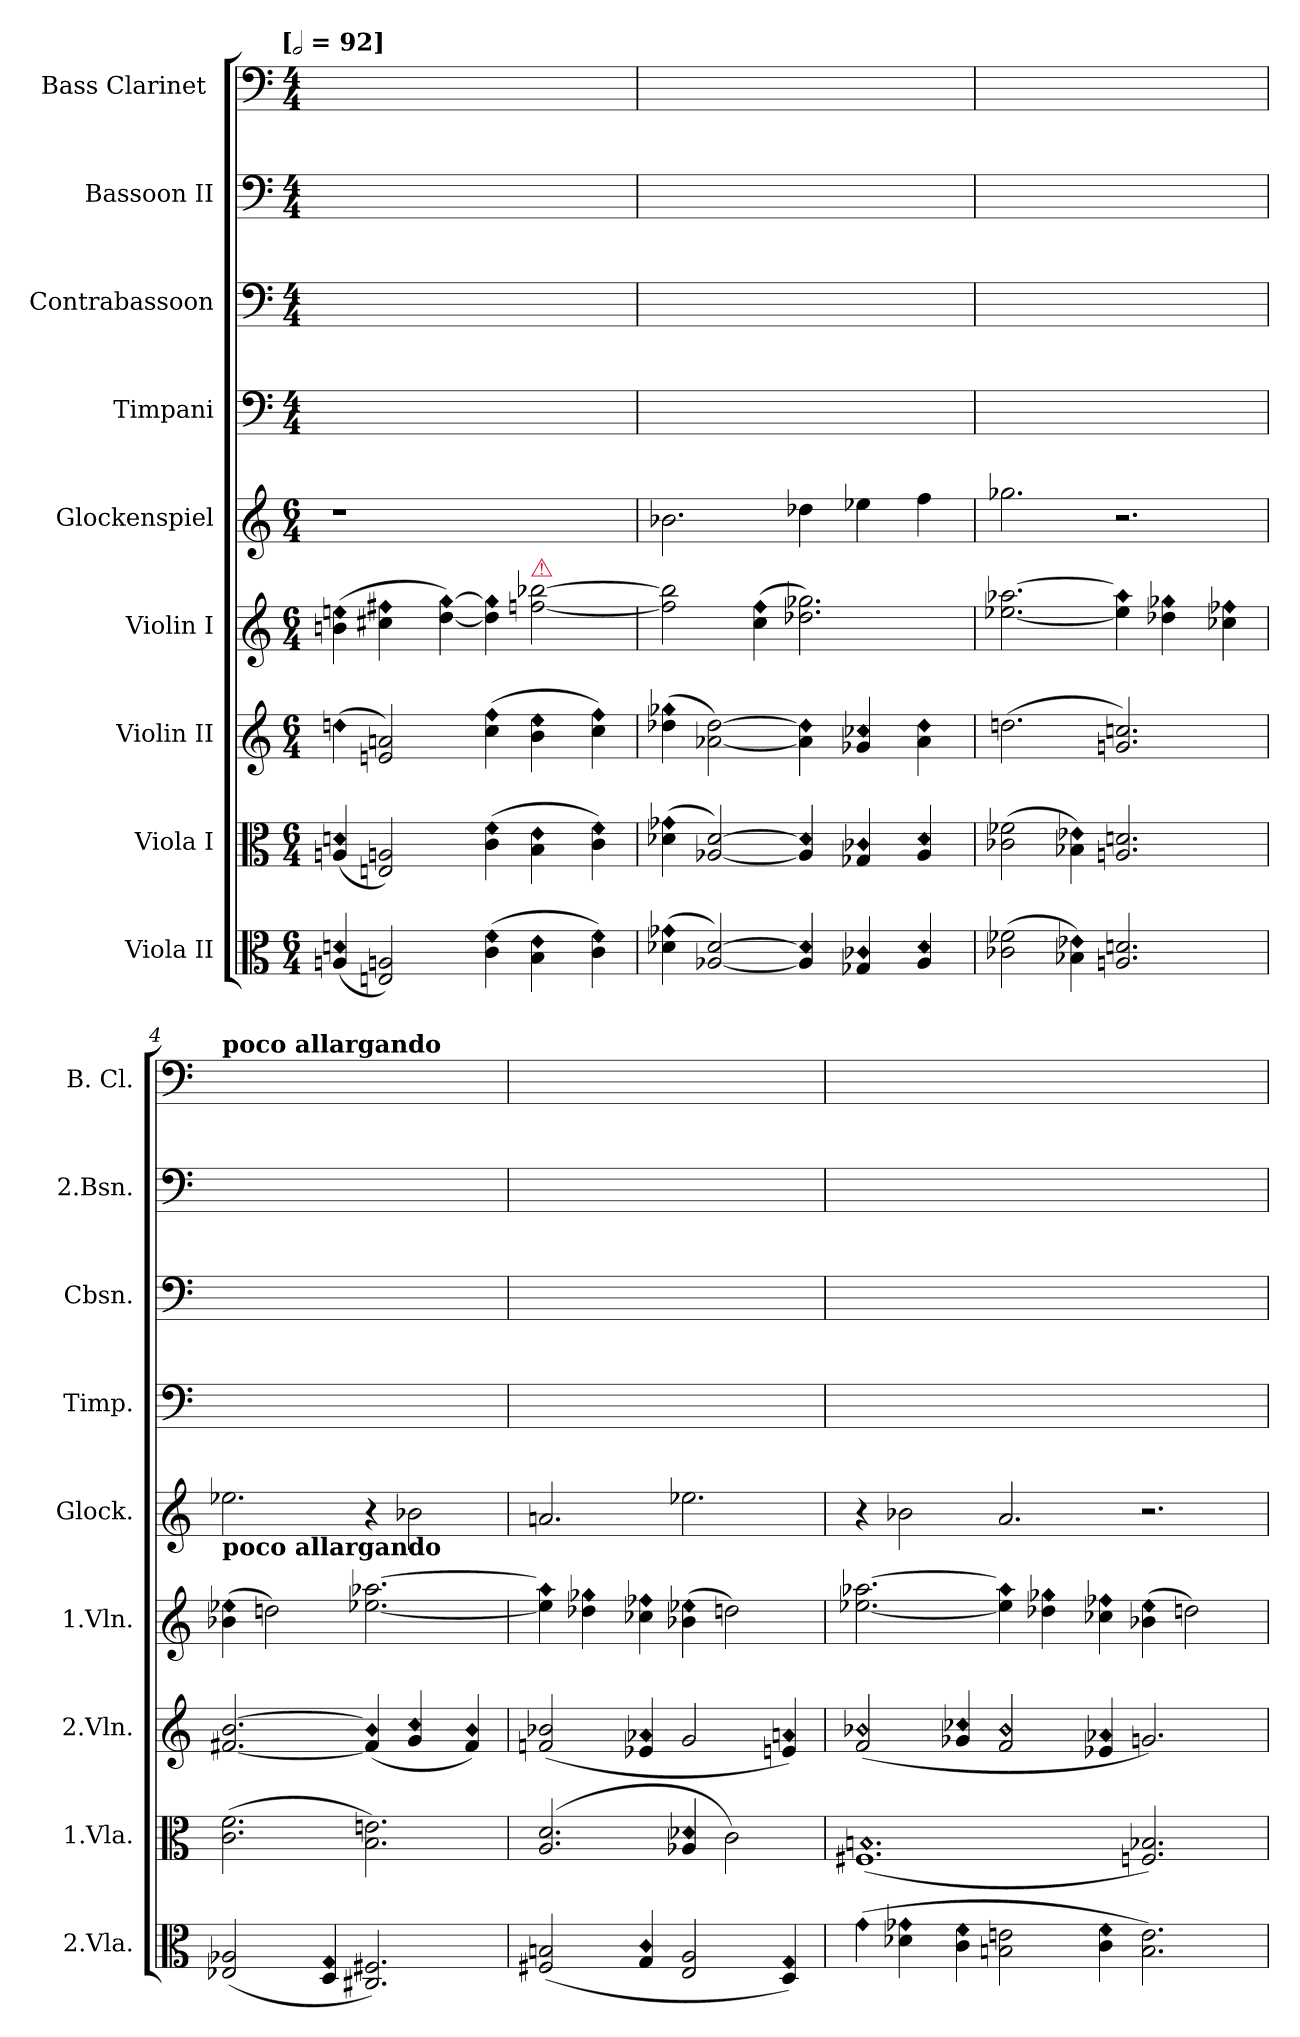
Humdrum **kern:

**kern	**kern	**kern	**kern	**kern	**kern	**kern	**kern	**kern
*part9	*part8	*part7	*part6	*part5	*part4	*part3	*part2	*part1
*staff9	*staff8	*staff7	*staff6	*staff5	*staff4	*staff3	*staff2	*staff1
*I"Viola II	*I"Viola I	*I"Violin II	*I"Violin I	*I"Glockenspiel	*I"Timpani	*I"Contrabassoon	*I"Bassoon II	*I"Bass Clarinet [C]
*I'2.Vla.	*I'1.Vla.	*I'2.Vln.	*I'1.Vln.	*I'Glock.	*I'Timp.	*I'Cbsn.	*I'2.Bsn.	*I'B. Cl.
*clefC3	*clefC3	*clefG2	*clefG2	*clefG2	*clefF4	*clefF4	*clefF4	*clefF4
*	*	*	*	*ITrd-14c-24	*	*ITrd7c12	*	*
*k[]	*k[]	*k[]	*k[]	*k[]	*k[]	*k[]	*k[]	*
!!LO:TX:omd:t=[[half] = 92]
*M6/4	*M6/4	*M6/4	*M6/4	*M6/4	*M4/4	*M4/4	*M4/4	*M4/4
*MM184	*MM184	*MM184	*MM184	*MM184	*MM184	*MM184	*MM184	*MM184
*Xtuplet	*	*	*	*	*	*	*	*
=1	=1	=1	=1	=1	=1	=1	=1	=1
!LO:N:n=2:head=diamond	!	!	!	!	!	!	!	!
*	*Xtuplet	*	*	*	*	*	*	*
!	!LO:N:n=2:head=diamond	!	!	!	!	!	!	!
*	*	*Xtuplet	*	*	*	*	*	*
!	!	!LO:N:head=diamond	!	!	!	!	!	!
*	*	*	*Xtuplet	*	*	*	*	*
!	!	!	!LO:N:n=2:head=diamond	!	!	!	!	!
(6An 6dn	(6An 6dn	(6ddn	(6bn 6een	1r	4ryy	4ryy	4ryy	4ryy
!	!	!	!LO:N:n=2:head=diamond	!	!	!	!	!
3En 3An)	3En 3An)	3en 3an)	6cc#X 6ff#X	.	.	.	.	.
.	.	.	.	.	4ryy	4ryy	4ryy	4ryy
!	!	!	!LO:N:n=2:head=diamond	!	!	!	!	!
.	.	.	[6dd [6gg)	.	.	.	.	.
!LO:N:n=2:head=diamond	!LO:N:n=2:head=diamond	!LO:N:n=2:head=diamond	!LO:N:n=2:head=diamond	!	!	!	!	!
(6c 6f	(6c 6f	(6cc 6ff	6dd] 6gg]	.	4ryy	2ryy	2ryy	2ryy
!	!	!	!LO:TX:a:color=crimson:t=⚠	!	!	!	!	!
!LO:N:n=2:head=diamond	!LO:N:n=2:head=diamond	!LO:N:n=2:head=diamond	!	!	!	!	!	!
6B 6e	6B 6e	6b 6ee	[3ffn [3bb-X	.	.	.	.	.
.	.	.	.	.	4ryy	.	.	.
!LO:N:n=2:head=diamond	!LO:N:n=2:head=diamond	!LO:N:n=2:head=diamond	!	!	!	!	!	!
6c 6f)	6c 6f)	6cc 6ff)	.	.	.	.	.	.
=2	=2	=2	=2	=2	=2	=2	=2	=2
!LO:N:n=2:head=diamond	!LO:N:n=2:head=diamond	!LO:N:n=2:head=diamond	!	!	!	!	!	!
*	*	*	*	*Xtuplet	*	*	*	*
(6d-X 6g-X	(6d-X 6g-X	(6dd-X 6gg-X	3ff] 3bb-]	3.bbb-X	1ryy	2ryy	2ryy	2.ryy
[3A-X [3d-)	[3A-X [3d-)	[3a-X [3dd-)	.	.	.	.	.	.
!	!	!	!LO:N:n=2:head=diamond	!	!	!	!	!
.	.	.	(6cc 6ff	.	.	.	.	.
!LO:N:n=2:head=diamond	!LO:N:n=2:head=diamond	!LO:N:n=2:head=diamond	!	!	!	!	!	!
6A-] 6d-]	6A-] 6d-]	6a-] 6dd-]	3.dd-X 3.gg-X)	6dddd-X	.	8ryy	8ryy	.
.	.	.	.	.	.	8ryy	8ryy	.
!LO:N:n=2:head=diamond	!LO:N:n=2:head=diamond	!LO:N:n=2:head=diamond	!	!	!	!	!	!
6G-X 6c-X	6G-X 6c-X	6g-X 6cc-X	.	6eeee-X	.	.	.	.
.	.	.	.	.	.	4ryy	4ryy	8ryy
!LO:N:n=2:head=diamond	!LO:N:n=2:head=diamond	!LO:N:n=2:head=diamond	!	!	!	!	!	!
6A- 6d-	6A- 6d-	6a- 6dd-	.	6ffff	.	.	.	.
.	.	.	.	.	.	.	.	8ryy
=3	=3	=3	=3	=3	=3	=3	=3	=3
(3c-X 3f-X	(3c-X 3f-X	(3.ddn	[3.ee-X [3.aa-X	3.gggg-X	2ryy	2ryy	2ryy	2.ryy
!LO:N:n=2:head=diamond	!LO:N:n=2:head=diamond	!	!	!	!	!	!	!
6B-X 6e-X)	6B-X 6e-X)	.	.	.	.	.	.	.
!	!	!	!LO:N:n=2:head=diamond	!	!	!	!	!
3.An 3.dn	3.An 3.dn	3.gn 3.ccn)	6ee-] 6aa-]	3.r	4ryy	4ryy	4ryy	.
!	!	!	!LO:N:n=2:head=diamond	!	!	!	!	!
.	.	.	6dd-X 6gg-X	.	.	.	.	.
.	.	.	.	.	4ryy	4ryy	4ryy	4ryy
!	!	!	!LO:N:n=2:head=diamond	!	!	!	!	!
.	.	.	6cc-X 6ff-X	.	.	.	.	.
=4	=4	=4	=4	=4	=4	=4	=4	=4
!	!	!	!	!	!	!	!	!LO:TX:a:B:t=poco allargando
!	!	!	!	!LO:TX:b:B:t=poco allargando	!	!	!	!
!	!	!	!LO:N:n=2:head=diamond	!	!	!	!	!
(3E-X 3A-X	(3.c 3.f	[3.f#X [3.b	(6b-X 6ee-X	3.eeee-X	4ryy	1ryy	1ryy	1ryy
.	.	.	3ddn)	.	.	.	.	.
.	.	.	.	.	4ryy	.	.	.
!LO:N:n=2:head=diamond	!	!	!	!	!	!	!	!
6D 6G	.	.	.	.	.	.	.	.
!	!	!LO:N:n=2:head=diamond	!	!	!	!	!	!
3.C#X 3.F#X)	3.B 3.en)	(6f#] 6b]	[3.ee-X [3.aa-X	6r	4ryy	.	.	.
!	!	!LO:N:n=2:head=diamond	!	!	!	!	!	!
.	.	6g 6cc	.	3bbb-X	.	.	.	.
.	.	.	.	.	4ryy	.	.	.
!	!	!LO:N:n=2:head=diamond	!	!	!	!	!	!
.	.	6f# 6b)	.	.	.	.	.	.
=5	=5	=5	=5	=5	=5	=5	=5	=5
!	!	!	!LO:N:n=2:head=diamond	!	!	!	!	!
(3F#X 3Bn	(3.A 3.d	(3fn 3b-X	6ee-] 6aa-]	3.aaan	4ryy	1ryy	1ryy	1ryy
!	!	!	!LO:N:n=2:head=diamond	!	!	!	!	!
.	.	.	6dd-X 6gg-X	.	.	.	.	.
.	.	.	.	.	4ryy	.	.	.
!LO:N:n=2:head=diamond	!	!LO:N:n=2:head=diamond	!LO:N:n=2:head=diamond	!	!	!	!	!
6G 6c	.	6e-X 6a-X	6cc-X 6ff-X	.	.	.	.	.
!	!LO:N:n=2:head=diamond	!	!LO:N:n=2:head=diamond	!	!	!	!	!
3E 3A	6A-X 6d-X	3g	(6b-X 6ee-X	3.eeee-X	4ryy	.	.	.
.	3c)	.	3ddn)	.	.	.	.	.
.	.	.	.	.	4ryy	.	.	.
!LO:N:n=2:head=diamond	!	!LO:N:n=2:head=diamond	!	!	!	!	!	!
6D 6G)	.	6en 6an)	.	.	.	.	.	.
=6	=6	=6	=6	=6	=6	=6	=6	=6
!LO:N:head=diamond	!LO:N:n=2:head=diamond	!LO:N:n=2:head=diamond	!	!	!	!	!	!
(6g	(3%2.F#X 3%2.Bn	(3f 3b-X	[3.ee-X [3.aa-X	6r	4ryy	2%3ryy	2%3ryy	2%3ryy
!LO:N:n=2:head=diamond	!	!	!	!	!	!	!	!
6d-X 6g-X	.	.	.	3bbb-X	.	.	.	.
.	.	.	.	.	4ryy	.	.	.
!LO:N:n=2:head=diamond	!	!LO:N:n=2:head=diamond	!	!	!	!	!	!
6c 6f	.	6g-X 6cc-X	.	.	.	.	.	.
!	!	!LO:N:n=2:head=diamond	!LO:N:n=2:head=diamond	!	!	!	!	!
3Bn 3en	.	3f 3b-	6ee-] 6aa-]	3.aaa	4ryy	.	.	.
!	!	!	!LO:N:n=2:head=diamond	!	!	!	!	!
.	.	.	6dd-X 6gg-X	.	.	.	.	.
.	.	.	.	.	4ryy	.	.	.
!LO:N:n=2:head=diamond	!	!LO:N:n=2:head=diamond	!LO:N:n=2:head=diamond	!	!	!	!	!
6c 6f	.	6e-X 6a-X	6cc-X 6ff-X	.	.	.	.	.
!	!	!	!LO:N:n=2:head=diamond	!	!	!	!	!
3.B 3.e)	3.Fn 3.B-X)	3.gn)	(6b-X 6ee-	3.r	4ryy	.	.	.
.	.	.	3ddn)	.	.	.	.	.
.	.	.	.	.	4ryy	.	.	.
=	=	=	=	=	=	=	=	=
*-	*-	*-	*-	*-	*-	*-	*-	*-
